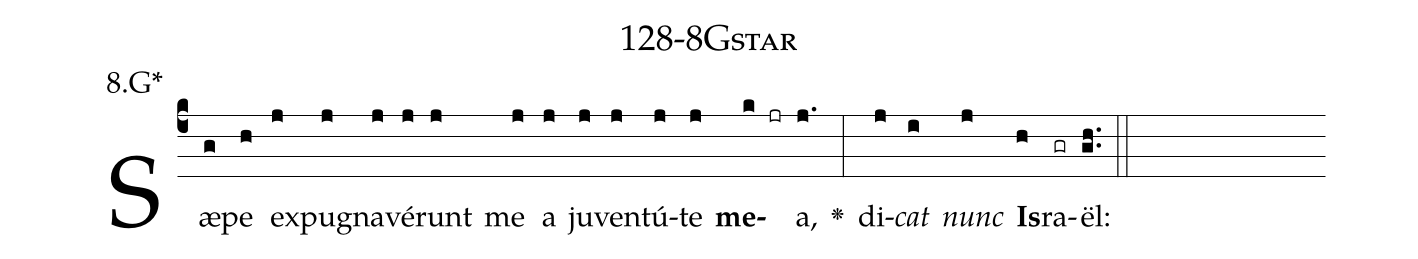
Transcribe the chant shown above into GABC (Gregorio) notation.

name: 128-8Gstar;
annotation: 8.G*;
%%
(c4)Sæ(g)pe(h) ex(j)pu(j)gna(j)vé(j)runt(j) me(j) a(j) ju(j)ven(j)tú(j)te(j) <b>me</b>(k jr)a,(j.) <v>\greheightstar</v>(:) di(j)<i>cat</i>(i) <i>nunc</i>(j) <b>Is</b>(h)ra(gr)ël:(gh..) (::)


%E(j) u(j) o(i) u(j) a(h) e.(gh..) (::)
